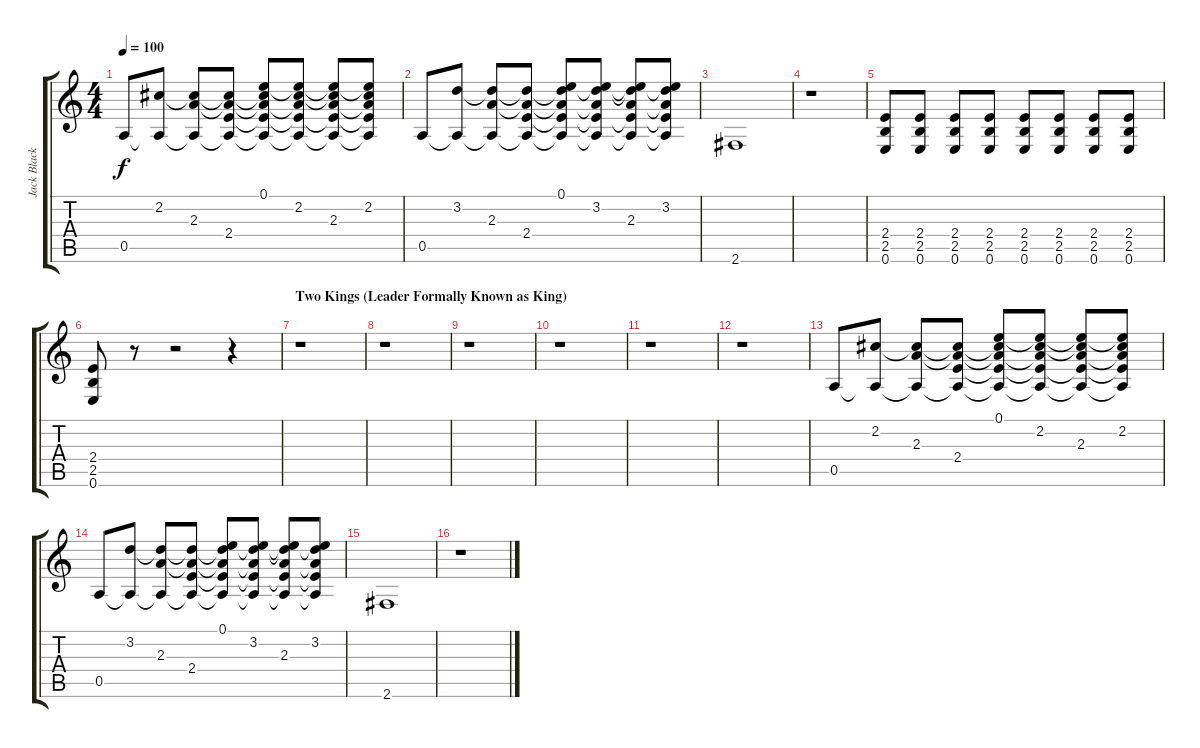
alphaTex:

\track ("Jack Black (Backing Guitar)" "Jack Black") {instrument acousticguitarsteel}
\staff {score tabs}
\tuning (E4 B3 G3 D3 A2 E2) {hide}
\ts (4 4)
\tempo 100
\clef g2
\ks c
0.5.8{dy f instrument electricguitarclean} (2.2 0.5{t}).8 (2.2{t} 2.3 0.5{t}).8 (2.2{t} 2.3{t} 2.4 0.5{t}).8 (0.1 2.2{t} 2.3{t} 2.4{t} 0.5{t}).8 (0.1{t} 2.2 2.3{t} 2.4{t} 0.5{t}).8 (0.1{t} 2.2{t} 2.3 2.4{t} 0.5{t}).8 (0.1{t} 2.2 2.3{t} 2.4{t} 0.5{t}).8 |
0.5.8{instrument electricguitarclean} (3.2 0.5{t}).8 (3.2{t} 2.3 0.5{t}).8 (3.2{t} 2.3{t} 2.4 0.5{t}).8 (0.1 3.2{t} 2.3{t} 2.4{t} 0.5{t}).8 (0.1{t} 3.2 2.3{t} 2.4{t} 0.5{t}).8 (0.1{t} 3.2{t} 2.3 2.4{t} 0.5{t}).8 (0.1{t} 3.2 2.3{t} 2.4{t} 0.5{t}).8 |
2.6.1{instrument electricguitarclean} |
r.1 |
(2.4 2.5 0.6).8 (2.4 2.5 0.6).8 (2.4 2.5 0.6).8 (2.4 2.5 0.6).8 (2.4 2.5 0.6).8 (2.4 2.5 0.6).8 (2.4 2.5 0.6).8 (2.4 2.5 0.6).8 |
(2.4 2.5 0.6).8 r.8 r.2 r.4 |
\section ("" "Two Kings (Leader Formally Known as King)")
r.1 |
r.1 |
r.1 |
r.1 |
r.1 |
r.1 |
0.5.8{instrument electricguitarclean} (2.2 0.5{t}).8 (2.2{t} 2.3 0.5{t}).8 (2.2{t} 2.3{t} 2.4 0.5{t}).8 (0.1 2.2{t} 2.3{t} 2.4{t} 0.5{t}).8 (0.1{t} 2.2 2.3{t} 2.4{t} 0.5{t}).8 (0.1{t} 2.2{t} 2.3 2.4{t} 0.5{t}).8 (0.1{t} 2.2 2.3{t} 2.4{t} 0.5{t}).8 |
0.5.8{instrument electricguitarclean} (3.2 0.5{t}).8 (3.2{t} 2.3 0.5{t}).8 (3.2{t} 2.3{t} 2.4 0.5{t}).8 (0.1 3.2{t} 2.3{t} 2.4{t} 0.5{t}).8 (0.1{t} 3.2 2.3{t} 2.4{t} 0.5{t}).8 (0.1{t} 3.2{t} 2.3 2.4{t} 0.5{t}).8 (0.1{t} 3.2 2.3{t} 2.4{t} 0.5{t}).8 |
2.6.1{instrument electricguitarclean} |
r.1
